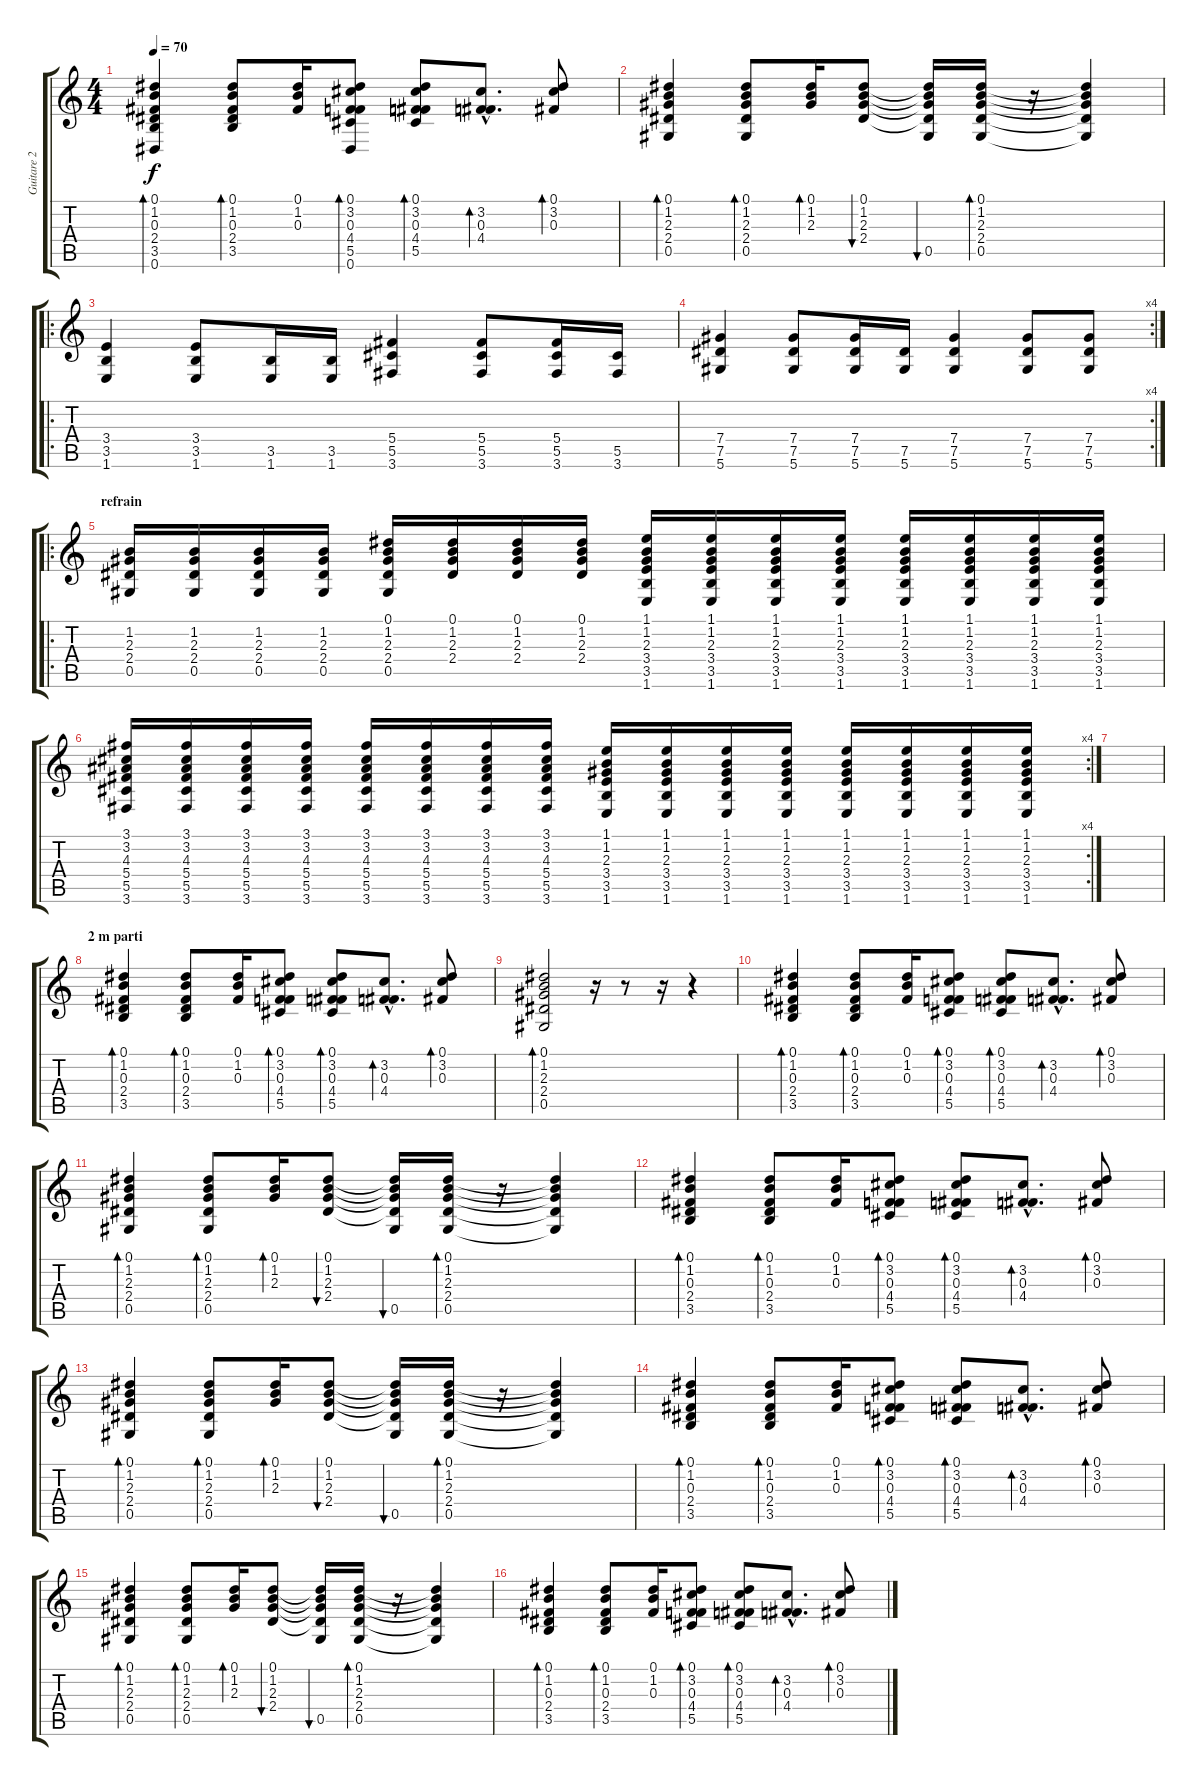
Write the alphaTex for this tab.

\track ("Guitare 2" "Guitare 2") {instrument acousticguitarnylon}
\staff {score tabs}
\tuning (Eb4 Bb3 Gb3 Db3 Ab2 Eb2) {hide}
\ts (4 4)
\tempo 70
\clef g2
\ks c
(0.1 1.2 0.3 2.4 3.5 0.6).4{bd 60 dy f} (0.1 1.2 0.3 2.4 3.5).8{bd 60} (0.1 1.2 0.3).16 (0.1 3.2 0.3 4.4 5.5 0.6).8{bd 60} (0.1 3.2 0.3 4.4 5.5).8{bd 60} (3.2{hac} 0.3{hac} 4.4{hac}).8{d bd 60} (0.1 3.2 0.3).8{bd 60} |
(0.1 1.2 2.3 2.4 0.5).4{bd 60} (0.1 1.2 2.3 2.4 0.5).8{bd 60} (0.1 1.2 2.3).16{bd 60} (0.1 1.2 2.3 2.4).8{bu 60} (0.1{t} 1.2{t} 2.3{t} 2.4{t} 0.5).16{bu 60} (0.1 1.2 2.3 2.4 0.5).16{bd 60} r.16 (0.1{t} 1.2{t} 2.3{t} 2.4{t} 0.5{t}).4 |
\ro
(3.4 3.5 1.6).4{volume 14 instrument distortionguitar} (3.4 3.5 1.6).8 (3.5 1.6).16 (3.5 1.6).16 (5.4 5.5 3.6).4 (5.4 5.5 3.6).8 (5.4 5.5 3.6).16 (5.5 3.6).16 |
\rc 4
(7.4 7.5 5.6).4 (7.4 7.5 5.6).8 (7.4 7.5 5.6).16 (7.5 5.6).16 (7.4 7.5 5.6).4 (7.4 7.5 5.6).8 (7.4 7.5 5.6).8 |
\ro
\section ("" "refrain")
(1.2 2.3 2.4 0.5).16 (1.2 2.3 2.4 0.5).16 (1.2 2.3 2.4 0.5).16 (1.2 2.3 2.4 0.5).16 (0.1 1.2 2.3 2.4 0.5).16 (0.1 1.2 2.3 2.4).16 (0.1 1.2 2.3 2.4).16 (0.1 1.2 2.3 2.4).16 (1.1 1.2 2.3 3.4 3.5 1.6).16 (1.1 1.2 2.3 3.4 3.5 1.6).16 (1.1 1.2 2.3 3.4 3.5 1.6).16 (1.1 1.2 2.3 3.4 3.5 1.6).16 (1.1 1.2 2.3 3.4 3.5 1.6).16 (1.1 1.2 2.3 3.4 3.5 1.6).16 (1.1 1.2 2.3 3.4 3.5 1.6).16 (1.1 1.2 2.3 3.4 3.5 1.6).16 |
\rc 4
(3.1 3.2 4.3 5.4 5.5 3.6).16 (3.1 3.2 4.3 5.4 5.5 3.6).16 (3.1 3.2 4.3 5.4 5.5 3.6).16 (3.1 3.2 4.3 5.4 5.5 3.6).16 (3.1 3.2 4.3 5.4 5.5 3.6).16 (3.1 3.2 4.3 5.4 5.5 3.6).16 (3.1 3.2 4.3 5.4 5.5 3.6).16 (3.1 3.2 4.3 5.4 5.5 3.6).16 (1.1 1.2 2.3 3.4 3.5 1.6).16 (1.1 1.2 2.3 3.4 3.5 1.6).16 (1.1 1.2 2.3 3.4 3.5 1.6).16 (1.1 1.2 2.3 3.4 3.5 1.6).16 (1.1 1.2 2.3 3.4 3.5 1.6).16 (1.1 1.2 2.3 3.4 3.5 1.6).16 (1.1 1.2 2.3 3.4 3.5 1.6).16 (1.1 1.2 2.3 3.4 3.5 1.6).16 |
|
\section ("" "2 m parti")
(0.1 1.2 0.3 2.4 3.5).4{bd 60 volume 14 instrument acousticguitarnylon} (0.1 1.2 0.3 2.4 3.5).8{bd 60} (0.1 1.2 0.3).16 (0.1 3.2 0.3 4.4 5.5).8{bd 60} (0.1 3.2 0.3 4.4 5.5).8{bd 60} (3.2{hac} 0.3{hac} 4.4{hac}).8{d bd 60} (0.1 3.2 0.3).8{bd 60} |
(0.1 1.2 2.3 2.4 0.5).2{bd 60} r.16 r.8 r.16 r.4 |
(0.1 1.2 0.3 2.4 3.5).4{bd 60} (0.1 1.2 0.3 2.4 3.5).8{bd 60} (0.1 1.2 0.3).16 (0.1 3.2 0.3 4.4 5.5).8{bd 60} (0.1 3.2 0.3 4.4 5.5).8{bd 60} (3.2{hac} 0.3{hac} 4.4{hac}).8{d bd 60} (0.1 3.2 0.3).8{bd 60} |
(0.1 1.2 2.3 2.4 0.5).4{bd 60} (0.1 1.2 2.3 2.4 0.5).8{bd 60} (0.1 1.2 2.3).16{bd 60} (0.1 1.2 2.3 2.4).8{bu 60} (0.1{t} 1.2{t} 2.3{t} 2.4{t} 0.5).16{bu 60} (0.1 1.2 2.3 2.4 0.5).16{bd 60} r.16 (0.1{t} 1.2{t} 2.3{t} 2.4{t} 0.5{t}).4 |
(0.1 1.2 0.3 2.4 3.5).4{bd 60} (0.1 1.2 0.3 2.4 3.5).8{bd 60} (0.1 1.2 0.3).16 (0.1 3.2 0.3 4.4 5.5).8{bd 60} (0.1 3.2 0.3 4.4 5.5).8{bd 60} (3.2{hac} 0.3{hac} 4.4{hac}).8{d bd 60} (0.1 3.2 0.3).8{bd 60} |
(0.1 1.2 2.3 2.4 0.5).4{bd 60} (0.1 1.2 2.3 2.4 0.5).8{bd 60} (0.1 1.2 2.3).16{bd 60} (0.1 1.2 2.3 2.4).8{bu 60} (0.1{t} 1.2{t} 2.3{t} 2.4{t} 0.5).16{bu 60} (0.1 1.2 2.3 2.4 0.5).16{bd 60} r.16 (0.1{t} 1.2{t} 2.3{t} 2.4{t} 0.5{t}).4 |
(0.1 1.2 0.3 2.4 3.5).4{bd 60} (0.1 1.2 0.3 2.4 3.5).8{bd 60} (0.1 1.2 0.3).16 (0.1 3.2 0.3 4.4 5.5).8{bd 60} (0.1 3.2 0.3 4.4 5.5).8{bd 60} (3.2{hac} 0.3{hac} 4.4{hac}).8{d bd 60} (0.1 3.2 0.3).8{bd 60} |
(0.1 1.2 2.3 2.4 0.5).4{bd 60} (0.1 1.2 2.3 2.4 0.5).8{bd 60} (0.1 1.2 2.3).16{bd 60} (0.1 1.2 2.3 2.4).8{bu 60} (0.1{t} 1.2{t} 2.3{t} 2.4{t} 0.5).16{bu 60} (0.1 1.2 2.3 2.4 0.5).16{bd 60} r.16 (0.1{t} 1.2{t} 2.3{t} 2.4{t} 0.5{t}).4 |
(0.1 1.2 0.3 2.4 3.5).4{bd 60} (0.1 1.2 0.3 2.4 3.5).8{bd 60} (0.1 1.2 0.3).16 (0.1 3.2 0.3 4.4 5.5).8{bd 60} (0.1 3.2 0.3 4.4 5.5).8{bd 60} (3.2{hac} 0.3{hac} 4.4{hac}).8{d bd 60} (0.1 3.2 0.3).8{bd 60}
